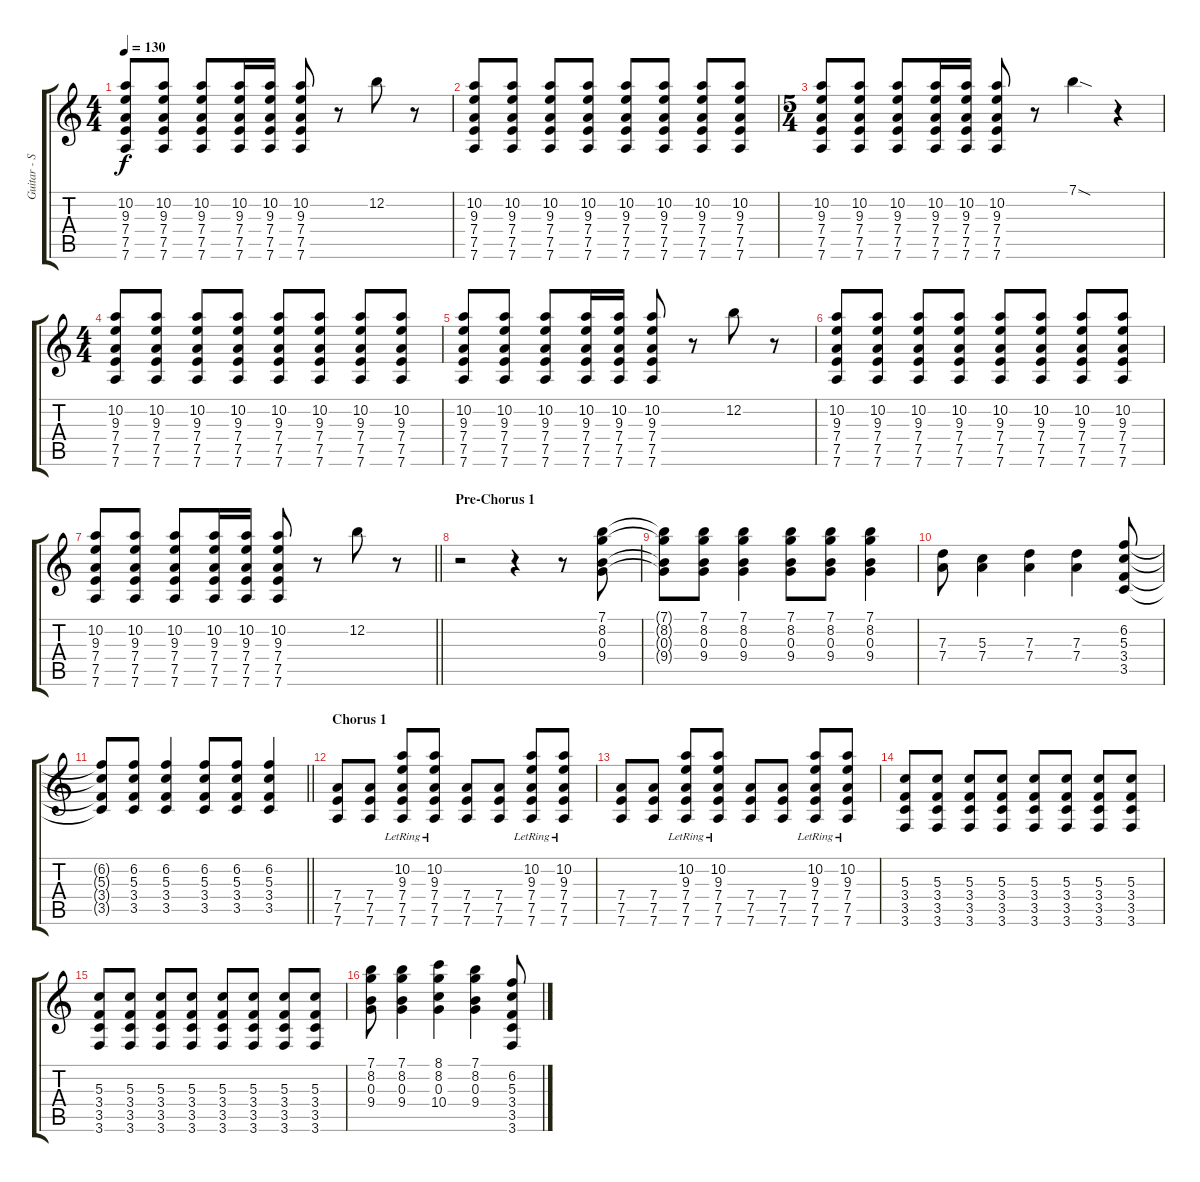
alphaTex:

\track ("Guitar - Simon Neil" "Guitar - S") {instrument electricguitarclean}
\staff {score tabs}
\tuning (E4 B3 G3 D3 A2 D2) {hide}
\ts (4 4)
\tempo 130
\clef g2
\ks c
(10.2 9.3 7.4 7.5 7.6).8{dy f} (10.2 9.3 7.4 7.5 7.6).8 (10.2 9.3 7.4 7.5 7.6).8 (10.2 9.3 7.4 7.5 7.6).16 (10.2 9.3 7.4 7.5 7.6).16 (10.2 9.3 7.4 7.5 7.6).8 r.8 12.2.8 r.8 |
(10.2 9.3 7.4 7.5 7.6).8 (10.2 9.3 7.4 7.5 7.6).8 (10.2 9.3 7.4 7.5 7.6).8 (10.2 9.3 7.4 7.5 7.6).8 (10.2 9.3 7.4 7.5 7.6).8 (10.2 9.3 7.4 7.5 7.6).8 (10.2 9.3 7.4 7.5 7.6).8 (10.2 9.3 7.4 7.5 7.6).8 |
\ts (5 4)
(10.2 9.3 7.4 7.5 7.6).8 (10.2 9.3 7.4 7.5 7.6).8 (10.2 9.3 7.4 7.5 7.6).8 (10.2 9.3 7.4 7.5 7.6).16 (10.2 9.3 7.4 7.5 7.6).16 (10.2 9.3 7.4 7.5 7.6).8 r.8 7.1{sod}.4{volume 16 balance 14} r.4 |
\ts (4 4)
(10.2 9.3 7.4 7.5 7.6).8{volume 11 balance 8} (10.2 9.3 7.4 7.5 7.6).8 (10.2 9.3 7.4 7.5 7.6).8 (10.2 9.3 7.4 7.5 7.6).8 (10.2 9.3 7.4 7.5 7.6).8 (10.2 9.3 7.4 7.5 7.6).8 (10.2 9.3 7.4 7.5 7.6).8 (10.2 9.3 7.4 7.5 7.6).8 |
(10.2 9.3 7.4 7.5 7.6).8 (10.2 9.3 7.4 7.5 7.6).8 (10.2 9.3 7.4 7.5 7.6).8 (10.2 9.3 7.4 7.5 7.6).16 (10.2 9.3 7.4 7.5 7.6).16 (10.2 9.3 7.4 7.5 7.6).8 r.8 12.2.8 r.8 |
(10.2 9.3 7.4 7.5 7.6).8 (10.2 9.3 7.4 7.5 7.6).8 (10.2 9.3 7.4 7.5 7.6).8 (10.2 9.3 7.4 7.5 7.6).8 (10.2 9.3 7.4 7.5 7.6).8 (10.2 9.3 7.4 7.5 7.6).8 (10.2 9.3 7.4 7.5 7.6).8 (10.2 9.3 7.4 7.5 7.6).8 |
\barLineRight lightlight
(10.2 9.3 7.4 7.5 7.6).8 (10.2 9.3 7.4 7.5 7.6).8 (10.2 9.3 7.4 7.5 7.6).8 (10.2 9.3 7.4 7.5 7.6).16 (10.2 9.3 7.4 7.5 7.6).16 (10.2 9.3 7.4 7.5 7.6).8 r.8 12.2.8 r.8 |
\section ("" "Pre-Chorus 1")
r.2 r.4 r.8 (7.1 8.2 0.3 9.4).8 |
(7.1{t} 8.2{t} 0.3{t} 9.4{t}).8 (7.1 8.2 0.3 9.4).8 (7.1 8.2 0.3 9.4).4 (7.1 8.2 0.3 9.4).8 (7.1 8.2 0.3 9.4).8 (7.1 8.2 0.3 9.4).4 |
(7.3 7.4).8 (5.3 7.4).4 (7.3 7.4).4 (7.3 7.4).4 (6.2 5.3 3.4 3.5).8 |
\barLineRight lightlight
(6.2{t} 5.3{t} 3.4{t} 3.5{t}).8 (6.2 5.3 3.4 3.5).8 (6.2 5.3 3.4 3.5).4 (6.2 5.3 3.4 3.5).8 (6.2 5.3 3.4 3.5).8 (6.2 5.3 3.4 3.5).4 |
\section ("" "Chorus 1")
(7.4 7.5 7.6).8 (7.4 7.5 7.6).8 (10.2{lr} 9.3{lr} 7.4{lr} 7.5{lr} 7.6{lr}).8 (10.2{lr} 9.3{lr} 7.4{lr} 7.5{lr} 7.6{lr}).8 (7.4 7.5 7.6).8 (7.4 7.5 7.6).8 (10.2{lr} 9.3{lr} 7.4{lr} 7.5{lr} 7.6{lr}).8 (10.2{lr} 9.3{lr} 7.4{lr} 7.5{lr} 7.6{lr}).8 |
(7.4 7.5 7.6).8 (7.4 7.5 7.6).8 (10.2{lr} 9.3{lr} 7.4{lr} 7.5{lr} 7.6{lr}).8 (10.2{lr} 9.3{lr} 7.4{lr} 7.5{lr} 7.6{lr}).8 (7.4 7.5 7.6).8 (7.4 7.5 7.6).8 (10.2{lr} 9.3{lr} 7.4{lr} 7.5{lr} 7.6{lr}).8 (10.2{lr} 9.3{lr} 7.4{lr} 7.5{lr} 7.6{lr}).8 |
(5.3 3.4 3.5 3.6).8 (5.3 3.4 3.5 3.6).8 (5.3 3.4 3.5 3.6).8 (5.3 3.4 3.5 3.6).8 (5.3 3.4 3.5 3.6).8 (5.3 3.4 3.5 3.6).8 (5.3 3.4 3.5 3.6).8 (5.3 3.4 3.5 3.6).8 |
(5.3 3.4 3.5 3.6).8 (5.3 3.4 3.5 3.6).8 (5.3 3.4 3.5 3.6).8 (5.3 3.4 3.5 3.6).8 (5.3 3.4 3.5 3.6).8 (5.3 3.4 3.5 3.6).8 (5.3 3.4 3.5 3.6).8 (5.3 3.4 3.5 3.6).8 |
(7.1 8.2 0.3 9.4).8 (7.1 8.2 0.3 9.4).4 (8.1 8.2 0.3 10.4).4 (7.1 8.2 0.3 9.4).4 (6.2 5.3 3.4 3.5 3.6).8
